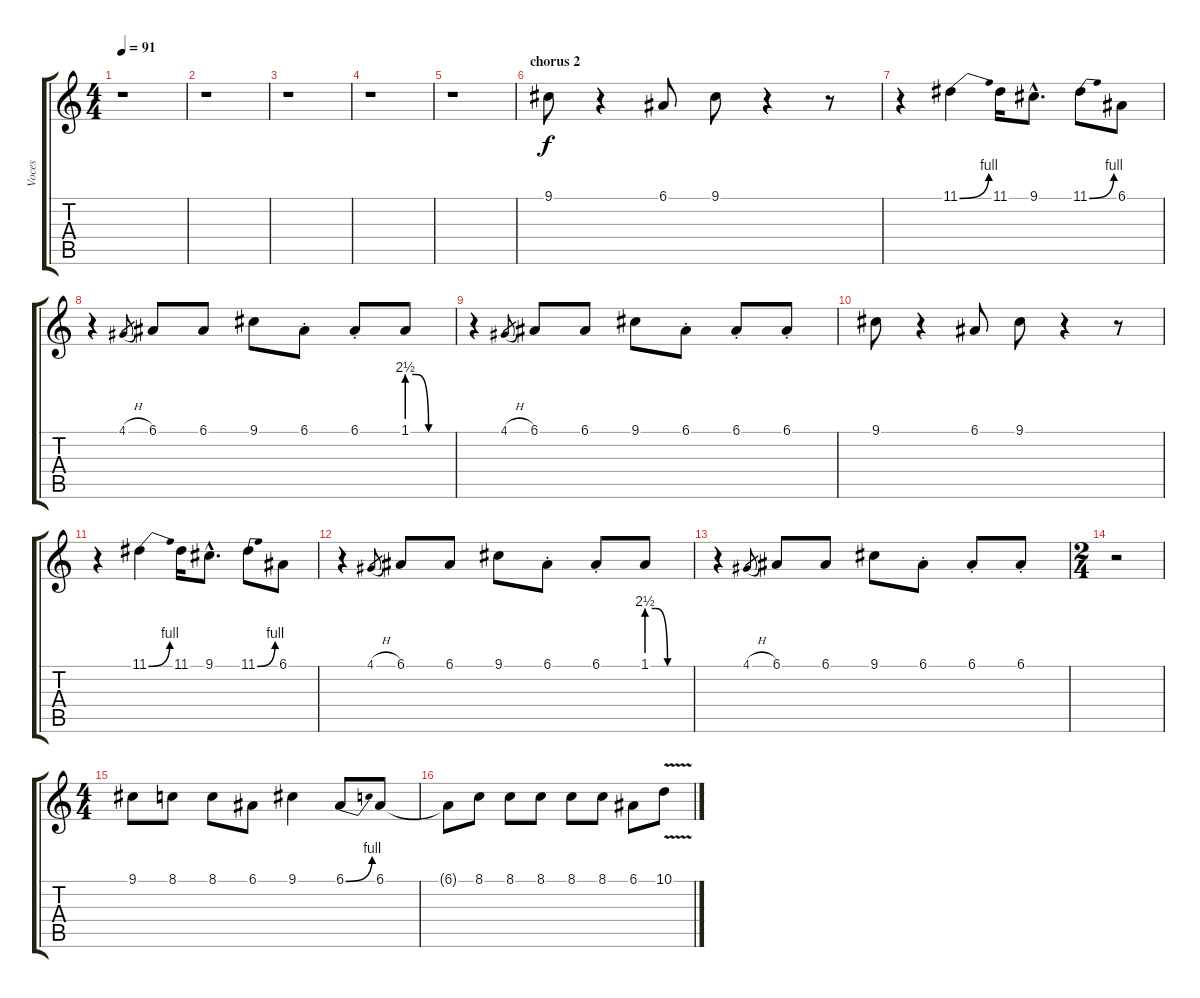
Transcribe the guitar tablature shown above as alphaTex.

\track ("Voces" "Voces") {instrument trombone}
\staff {score tabs}
\tuning (E4 B3 G3 D3 A2 E2) {hide}
\ts (4 4)
\tempo 91
\clef g2
\ks c
r.1{dy f} |
r.1 |
r.1 |
r.1 |
r.1 |
\section ("" "chorus 2")
9.1.8 r.4 6.1.8 9.1.8 r.4 r.8 |
r.4 11.1{be (bend 0 0 60 4)}.4 11.1.16 9.1{hac}.8{d} 11.1{be (bend 0 0 60 4)}.8 6.1.8 |
r.4 4.1{h}.8{gr} 6.1.8 6.1.8 9.1.8 6.1{st}.8 6.1{st}.8 1.1{be (custom 0 10 12 10 29 0 40 0 60 0)}.8 |
r.4 4.1{h}.8{gr} 6.1.8 6.1.8 9.1.8 6.1{st}.8 6.1{st}.8 6.1{st}.8 |
9.1.8 r.4 6.1.8 9.1.8 r.4 r.8 |
r.4 11.1{be (bend 0 0 60 4)}.4 11.1.16 9.1{hac}.8{d} 11.1{be (bend 0 0 60 4)}.8 6.1.8 |
r.4 4.1{h}.8{gr} 6.1.8 6.1.8 9.1.8 6.1{st}.8 6.1{st}.8 1.1{be (custom 0 10 12 10 29 0 40 0 60 0)}.8 |
r.4 4.1{h}.8{gr} 6.1.8 6.1.8 9.1.8 6.1{st}.8 6.1{st}.8 6.1{st}.8 |
\ts (2 4)
r.2 |
\ts (4 4)
9.1.8 8.1.8 8.1.8 6.1.8 9.1.4 6.1{be (bend 0 0 60 4)}.8 6.1.8 |
6.1{t}.8 8.1.8 8.1.8 8.1.8 8.1.8 8.1.8 6.1.8 10.1{v}.8
